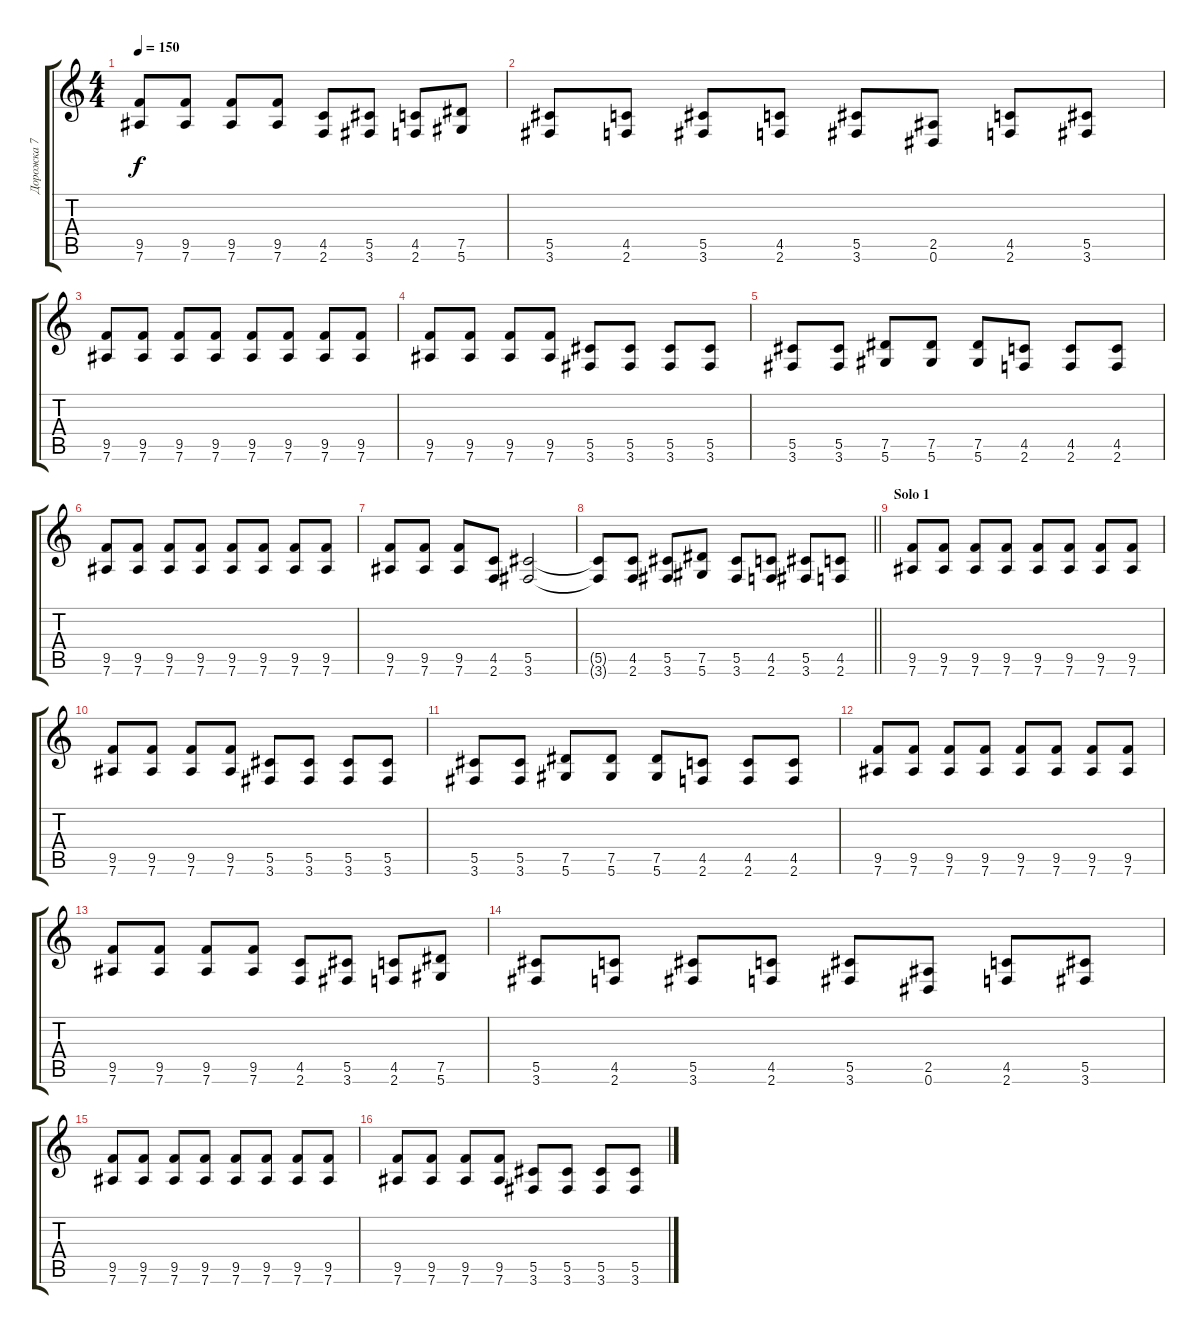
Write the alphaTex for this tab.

\track ("Дорожка 7" "Дорожка 7") {instrument distortionguitar}
\staff {score tabs}
\tuning (Eb4 Bb3 Gb3 Db3 Ab2 Eb2) {hide}
\ts (4 4)
\tempo 150
\clef g2
\ks c
(9.5 7.6).8{dy f} (9.5 7.6).8 (9.5 7.6).8 (9.5 7.6).8 (4.5 2.6).8 (5.5 3.6).8 (4.5 2.6).8 (7.5 5.6).8 |
(5.5 3.6).8 (4.5 2.6).8 (5.5 3.6).8 (4.5 2.6).8 (5.5 3.6).8 (2.5 0.6).8 (4.5 2.6).8 (5.5 3.6).8 |
(9.5 7.6).8 (9.5 7.6).8 (9.5 7.6).8 (9.5 7.6).8 (9.5 7.6).8 (9.5 7.6).8 (9.5 7.6).8 (9.5 7.6).8 |
(9.5 7.6).8 (9.5 7.6).8 (9.5 7.6).8 (9.5 7.6).8 (5.5 3.6).8 (5.5 3.6).8 (5.5 3.6).8 (5.5 3.6).8 |
(5.5 3.6).8 (5.5 3.6).8 (7.5 5.6).8 (7.5 5.6).8 (7.5 5.6).8 (4.5 2.6).8 (4.5 2.6).8 (4.5 2.6).8 |
(9.5 7.6).8 (9.5 7.6).8 (9.5 7.6).8 (9.5 7.6).8 (9.5 7.6).8 (9.5 7.6).8 (9.5 7.6).8 (9.5 7.6).8 |
(9.5 7.6).8 (9.5 7.6).8 (9.5 7.6).8 (4.5 2.6).8 (5.5 3.6).2 |
\barLineRight lightlight
(5.5{t} 3.6{t}).8 (4.5 2.6).8 (5.5 3.6).8 (7.5 5.6).8 (5.5 3.6).8 (4.5 2.6).8 (5.5 3.6).8 (4.5 2.6).8 |
\section ("" "Solo 1")
(9.5 7.6).8 (9.5 7.6).8 (9.5 7.6).8 (9.5 7.6).8 (9.5 7.6).8 (9.5 7.6).8 (9.5 7.6).8 (9.5 7.6).8 |
(9.5 7.6).8 (9.5 7.6).8 (9.5 7.6).8 (9.5 7.6).8 (5.5 3.6).8 (5.5 3.6).8 (5.5 3.6).8 (5.5 3.6).8 |
(5.5 3.6).8 (5.5 3.6).8 (7.5 5.6).8 (7.5 5.6).8 (7.5 5.6).8 (4.5 2.6).8 (4.5 2.6).8 (4.5 2.6).8 |
(9.5 7.6).8 (9.5 7.6).8 (9.5 7.6).8 (9.5 7.6).8 (9.5 7.6).8 (9.5 7.6).8 (9.5 7.6).8 (9.5 7.6).8 |
(9.5 7.6).8 (9.5 7.6).8 (9.5 7.6).8 (9.5 7.6).8 (4.5 2.6).8 (5.5 3.6).8 (4.5 2.6).8 (7.5 5.6).8 |
(5.5 3.6).8 (4.5 2.6).8 (5.5 3.6).8 (4.5 2.6).8 (5.5 3.6).8 (2.5 0.6).8 (4.5 2.6).8 (5.5 3.6).8 |
(9.5 7.6).8 (9.5 7.6).8 (9.5 7.6).8 (9.5 7.6).8 (9.5 7.6).8 (9.5 7.6).8 (9.5 7.6).8 (9.5 7.6).8 |
(9.5 7.6).8 (9.5 7.6).8 (9.5 7.6).8 (9.5 7.6).8 (5.5 3.6).8 (5.5 3.6).8 (5.5 3.6).8 (5.5 3.6).8
